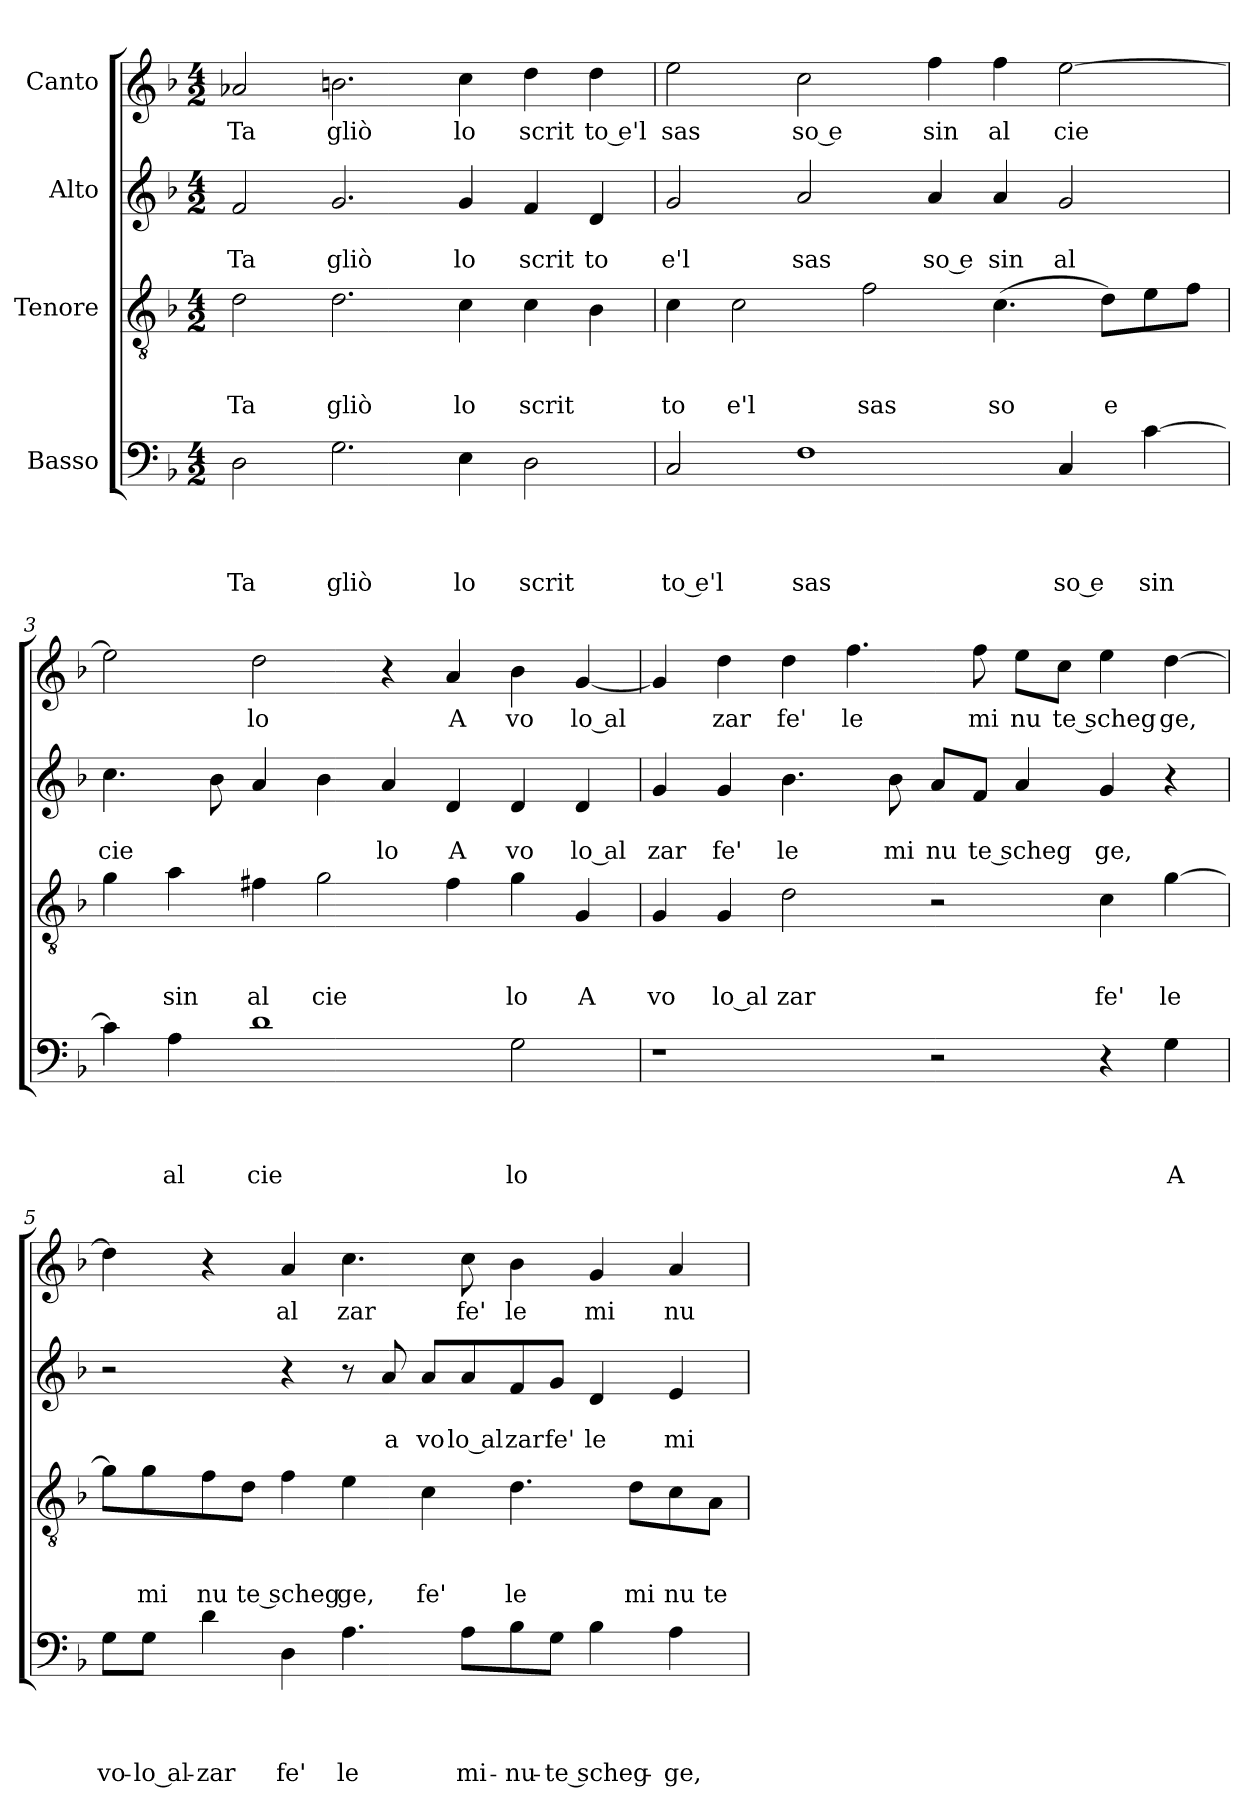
**kern	**text	**text	**text	**text	**kern	**text	**text	**text	**kern	**text	**text	**kern	**text
*part4	*part4	*part4	*part4	*part4	*part3	*part3	*part3	*part3	*part2	*part2	*part2	*part1	*part1
*staff4	*staff4	*staff4	*staff4	*staff4	*staff3	*staff3	*staff3	*staff3	*staff2	*staff2	*staff2	*staff1	*staff1
*I"Basso	*	*	*	*	*I"Tenore	*	*	*	*I"Alto	*	*	*I"Canto	*
*clefF4	*	*	*	*	*clefGv2	*	*	*	*clefG2	*	*	*clefG2	*
*k[b-]	*	*	*	*	*k[b-]	*	*	*	*k[b-]	*	*	*k[b-]	*
*F:	*	*	*	*	*F:	*	*	*	*F:	*	*	*F:	*
*M4/2	*	*	*	*	*M4/2	*	*	*	*M4/2	*	*	*M4/2	*
=1	=1	=1	=1	=1	=1	=1	=1	=1	=1	=1	=1	=1	=1
!	!	!	!	!LO:LY:b	!	!	!	!LO:LY:b	!	!	!LO:LY:b	!	!LO:LY:b
2D\	.	.	.	Ta	2d\	.	.	Ta	2f/	.	Ta	2a-X/	Ta
!	!	!	!	!LO:LY:b	!	!	!	!LO:LY:b	!	!	!LO:LY:b	!	!LO:LY:b
2.G\	.	.	.	gliò	2.d\	.	.	gliò	2.g/	.	gliò	2.bn\	gliò
!	!	!	!	!LO:LY:b	!	!	!	!LO:LY:b	!	!	!LO:LY:b	!	!LO:LY:b
4E\	.	.	.	lo	4c\	.	.	lo	4g/	.	lo	4cc\	lo
!	!	!	!	!LO:LY:b	!	!	!	!LO:LY:b	!	!	!LO:LY:b	!	!LO:LY:b
2D\	.	.	.	scrit	4c\	.	.	scrit	4f/	.	scrit	4dd\	scrit
!	!	!	!	!	!	!	!	!	!	!	!LO:LY:b	!	!LO:LY:b:rj
.	.	.	.	.	4B-\	.	.	.	4d/	.	to	4dd\	to e'l
=2	=2	=2	=2	=2	=2	=2	=2	=2	=2	=2	=2	=2	=2
!	!	!	!	!LO:LY:b:rj	!	!	!	!LO:LY:b	!	!	!LO:LY:b	!	!LO:LY:b
2C/	.	.	.	to e'l	4c\	.	.	to	2g/	.	e'l	2ee\	sas
!	!	!	!	!	!	!	!	!LO:LY:b	!	!	!	!	!
.	.	.	.	.	2c\	.	.	e'l	.	.	.	.	.
!	!	!	!	!LO:LY:b	!	!	!	!	!	!	!LO:LY:b	!	!LO:LY:b:rj
1F	.	.	.	sas	.	.	.	.	2a/	.	sas	2cc\	so e
!	!	!	!	!	!	!	!	!LO:LY:b	!	!	!	!	!
.	.	.	.	.	2f\	.	.	sas	.	.	.	.	.
!	!	!	!	!	!	!	!	!	!	!	!LO:LY:b:rj	!	!LO:LY:b
.	.	.	.	.	.	.	.	.	4a/	.	so e	4ff\	sin
!	!	!	!	!	!	!	!	!LO:LY:b	!	!	!LO:LY:b	!	!LO:LY:b
.	.	.	.	.	(<4.c\	.	.	so	4a/	.	sin	4ff\	al
!	!	!	!	!LO:LY:b:rj	!	!	!	!	!	!	!LO:LY:b	!	!LO:LY:b
4C/	.	.	.	so e	.	.	.	.	2g/	.	al	[>2ee\	cie
!	!	!	!	!	!	!	!	!LO:LY:b:rj	!	!	!	!	!
.	.	.	.	.	8d\L)	.	.	e	.	.	.	.	.
!	!	!	!	!LO:LY:b	!	!	!	!	!	!	!	!	!
[>4c\	.	.	.	sin	8e\	.	.	.	.	.	.	.	.
.	.	.	.	.	8f\J	.	.	.	.	.	.	.	.
=3	=3	=3	=3	=3	=3	=3	=3	=3	=3	=3	=3	=3	=3
!	!	!	!	!	!	!	!	!	!	!	!LO:LY:b	!	!
4c\]	.	.	.	.	4g\	.	.	.	4.cc\	.	cie	2ee\]	.
!	!	!	!	!LO:LY:b	!	!	!	!LO:LY:b	!	!	!	!	!
4A\	.	.	.	al	4a\	.	.	sin	.	.	.	.	.
.	.	.	.	.	.	.	.	.	8b-\	.	.	.	.
!	!	!	!	!LO:LY:b	!	!	!	!LO:LY:b	!	!	!	!	!LO:LY:b
1d	.	.	.	cie	4f#X\	.	.	al	4a/	.	.	2dd\	lo
!	!	!	!	!	!	!	!	!LO:LY:b	!	!	!	!	!
.	.	.	.	.	2g\	.	.	cie	4b-\	.	.	.	.
!	!	!	!	!	!	!	!	!	!	!	!LO:LY:b	!	!
.	.	.	.	.	.	.	.	.	4a/	.	lo	4r	.
!	!	!	!	!	!	!	!	!	!	!	!LO:LY:b	!	!LO:LY:b
.	.	.	.	.	4f#\	.	.	.	4d/	.	A	4a/	A
!	!	!	!	!LO:LY:b	!	!	!	!LO:LY:b	!	!	!LO:LY:b	!	!LO:LY:b
2G\	.	.	.	lo	4g\	.	.	lo	4d/	.	vo	4b-\	vo
!	!	!	!	!	!	!	!	!LO:LY:b	!	!	!LO:LY:b:rj	!	!LO:LY:b
.	.	.	.	.	4G/	.	.	A	4d/	.	lo al	[<4g/	lo al
!!LO:LB:g=z
=4	=4	=4	=4	=4	=4	=4	=4	=4	=4	=4	=4	=4	=4
!	!	!	!	!	!	!	!	!LO:LY:b	!	!	!LO:LY:b	!	!
1r	.	.	.	.	4G/	.	.	vo	4g/	.	zar	4g/]	.
!	!	!	!	!	!	!	!	!LO:LY:b:rj	!	!	!LO:LY:b	!	!LO:LY:b
.	.	.	.	.	4G/	.	.	lo al	4g/	.	fe'	4dd\	zar
!	!	!	!	!	!	!	!	!LO:LY:b	!	!	!LO:LY:b	!	!LO:LY:b
.	.	.	.	.	2d\	.	.	zar	4.b-\	.	le	4dd\	fe'
!	!	!	!	!	!	!	!	!	!	!	!	!	!LO:LY:b
.	.	.	.	.	.	.	.	.	.	.	.	4.ff\	le
!	!	!	!	!	!	!	!	!	!	!	!LO:LY:b	!	!
.	.	.	.	.	.	.	.	.	8b-\	.	mi	.	.
!	!	!	!	!	!	!	!	!	!	!	!LO:LY:b	!	!
2r	.	.	.	.	2r	.	.	.	8a/L	.	nu	.	.
!	!	!	!	!	!	!	!	!	!	!	!LO:LY:b	!	!LO:LY:b
.	.	.	.	.	.	.	.	.	8f/J	.	te scheg	8ff\	mi
!	!	!	!	!	!	!	!	!	!	!	!	!	!LO:LY:b
.	.	.	.	.	.	.	.	.	4a/	.	.	8ee\L	nu
!	!	!	!	!	!	!	!	!	!	!	!	!	!LO:LY:b
.	.	.	.	.	.	.	.	.	.	.	.	8cc\J	te scheg
!	!	!	!	!	!	!	!	!LO:LY:b	!	!	!LO:LY:b	!	!
4r	.	.	.	.	4c\	.	.	fe'	4g/	.	ge,	4ee\	.
!	!	!	!	!LO:LY:b	!	!	!	!LO:LY:b	!	!	!	!	!LO:LY:b
4G\	.	.	.	A	[>4g\	.	.	le	4r	.	.	[>4dd\	ge,
=5	=5	=5	=5	=5	=5	=5	=5	=5	=5	=5	=5	=5	=5
!	!	!	!	!LO:LY:b	!	!	!	!	!	!	!	!	!
8G\L	.	.	.	vo-	8g\L]	.	.	.	2r	.	.	4dd\]	.
!	!	!	!	!LO:LY:b:rj	!	!	!	!LO:LY:b	!	!	!	!	!
8G\J	.	.	.	-lo al-	8g\	.	.	mi	.	.	.	.	.
!	!	!	!	!LO:LY:b	!	!	!	!LO:LY:b	!	!	!	!	!
4d\	.	.	.	-zar	8f\	.	.	nu	.	.	.	4r	.
!	!	!	!	!	!	!	!	!LO:LY:b	!	!	!	!	!
.	.	.	.	.	8d\J	.	.	te scheg	.	.	.	.	.
!	!	!	!	!LO:LY:b	!	!	!	!	!	!	!	!	!LO:LY:b
4D\	.	.	.	fe'	4f\	.	.	.	4r	.	.	4a/	al
!	!	!	!	!LO:LY:b	!	!	!	!LO:LY:b	!	!	!	!	!LO:LY:b
4.A\	.	.	.	le	4e\	.	.	ge,	8r	.	.	4.cc\	zar
!	!	!	!	!	!	!	!	!	!	!	!LO:LY:b	!	!
.	.	.	.	.	.	.	.	.	8a/	.	a	.	.
!	!	!	!	!	!	!	!	!LO:LY:b	!	!	!LO:LY:b	!	!
.	.	.	.	.	4c\	.	.	fe'	8a/L	.	vo	.	.
!	!	!	!	!LO:LY:b	!	!	!	!	!	!	!LO:LY:b:rj	!	!LO:LY:b
8A\L	.	.	.	mi-	.	.	.	.	8a/	.	lo al	8cc\	fe'
!	!	!	!	!LO:LY:b	!	!	!	!LO:LY:b	!	!	!LO:LY:b	!	!LO:LY:b
8B-\	.	.	.	-nu-	4.d\	.	.	le	8f/	.	zar	4b-\	le
!	!	!	!	!LO:LY:b	!	!	!	!	!	!	!LO:LY:b	!	!
8G\J	.	.	.	-te scheg-	.	.	.	.	8g/J	.	fe'	.	.
!	!	!	!	!	!	!	!	!	!	!	!LO:LY:b	!	!LO:LY:b
4B-\	.	.	.	.	.	.	.	.	4d/	.	le	4g/	mi
!	!	!	!	!	!	!	!	!LO:LY:b	!	!	!	!	!
.	.	.	.	.	8d\L	.	.	mi	.	.	.	.	.
!	!	!	!	!LO:LY:b	!	!	!	!LO:LY:b	!	!	!LO:LY:b	!	!LO:LY:b
4A\	.	.	.	-ge,	8c\	.	.	nu	4e/	.	mi	4a/	nu
!	!	!	!	!	!	!	!	!LO:LY:b	!	!	!	!	!
.	.	.	.	.	8A\J	.	.	te	.	.	.	.	.
=	=	=	=	=	=	=	=	=	=	=	=	=	=
*-	*-	*-	*-	*-	*-	*-	*-	*-	*-	*-	*-	*-	*-
